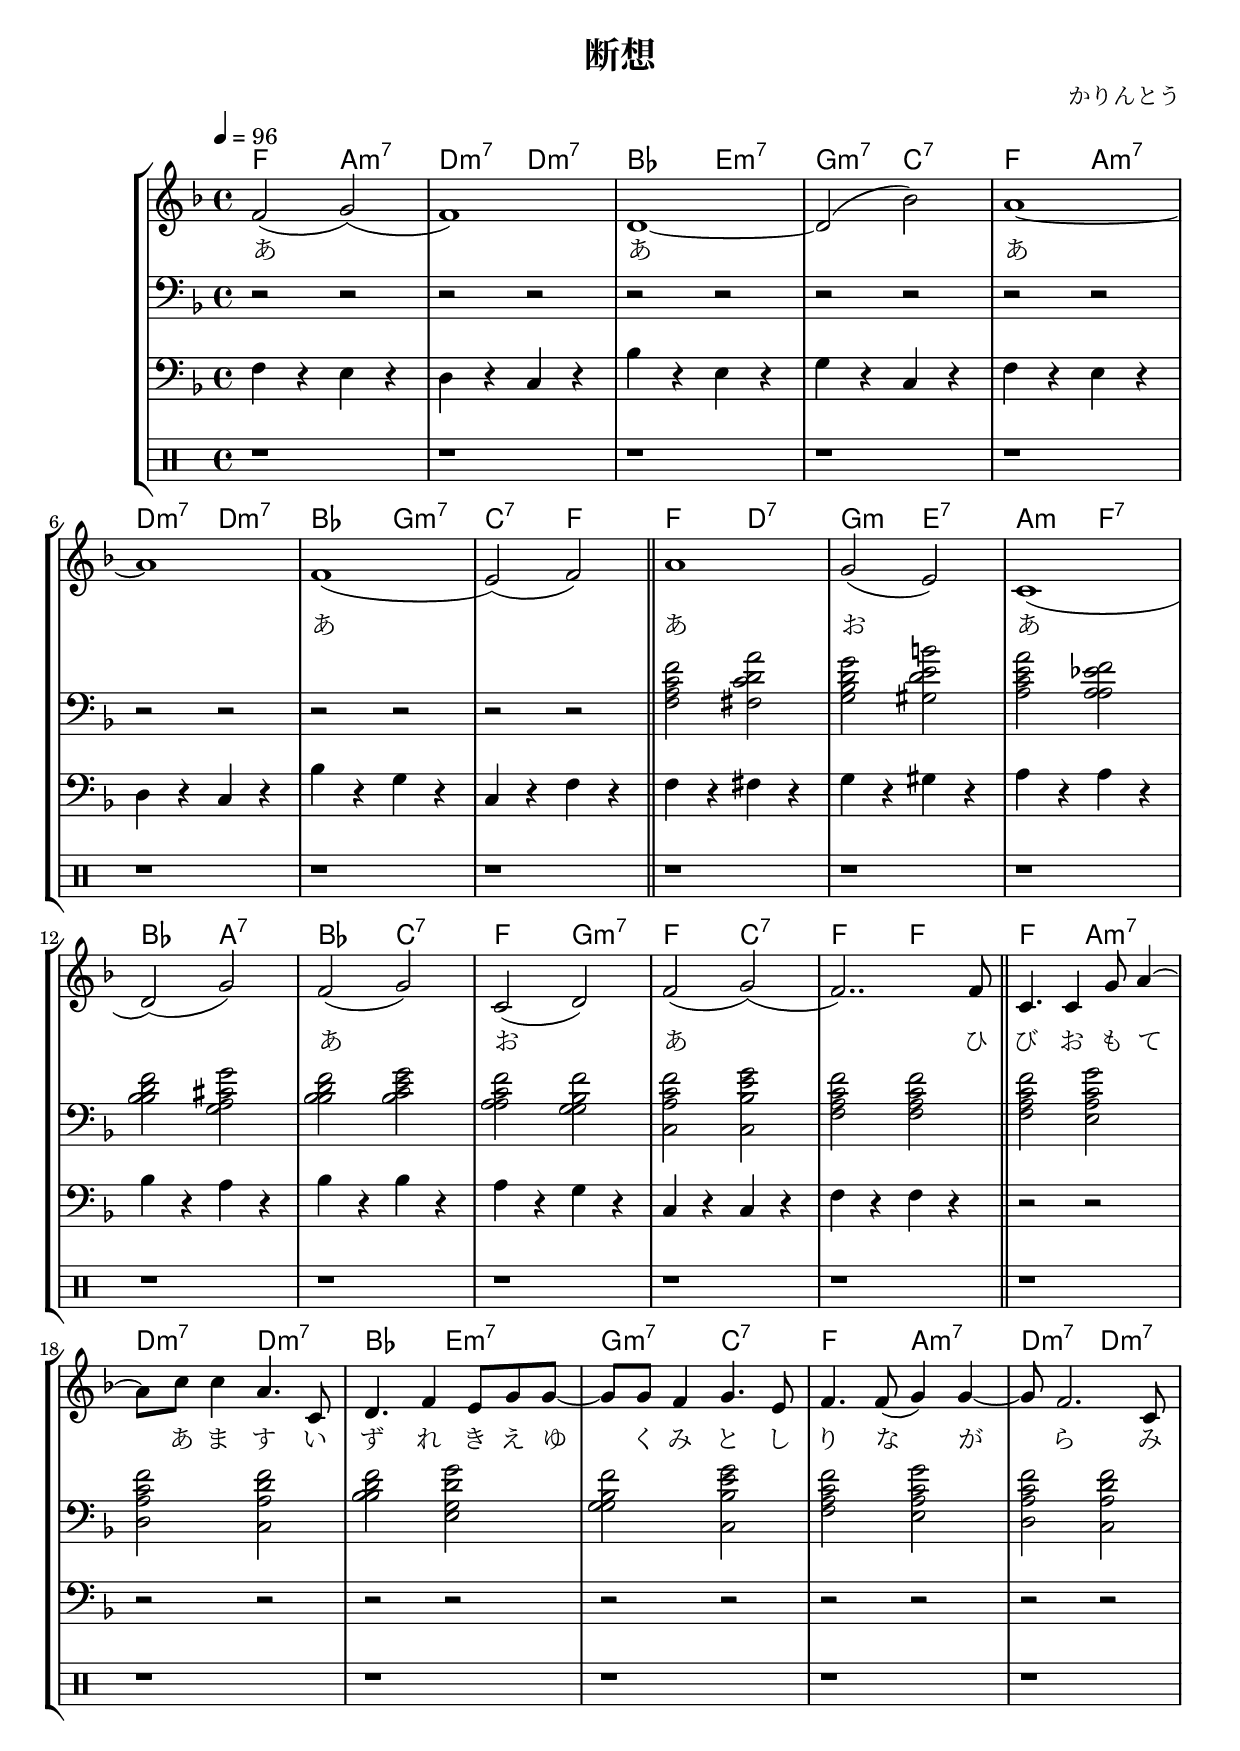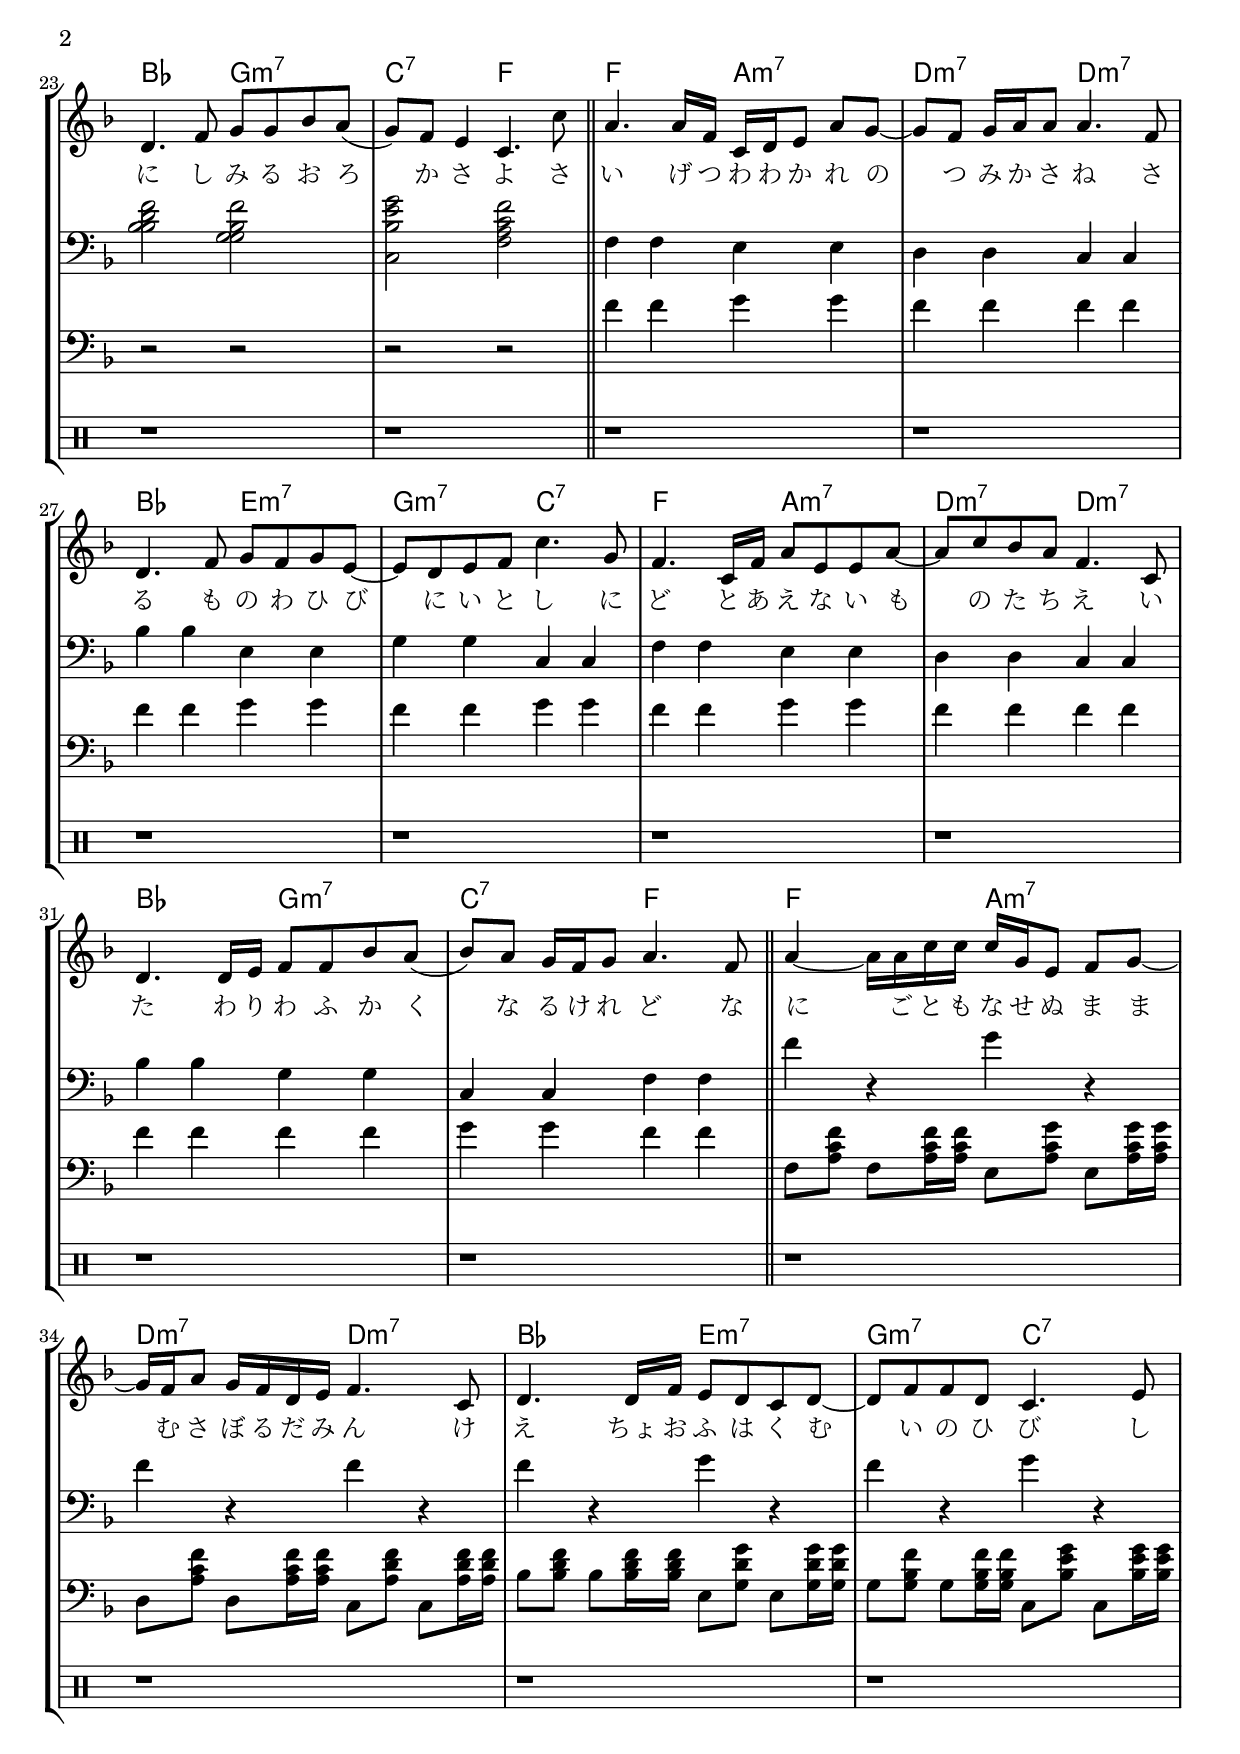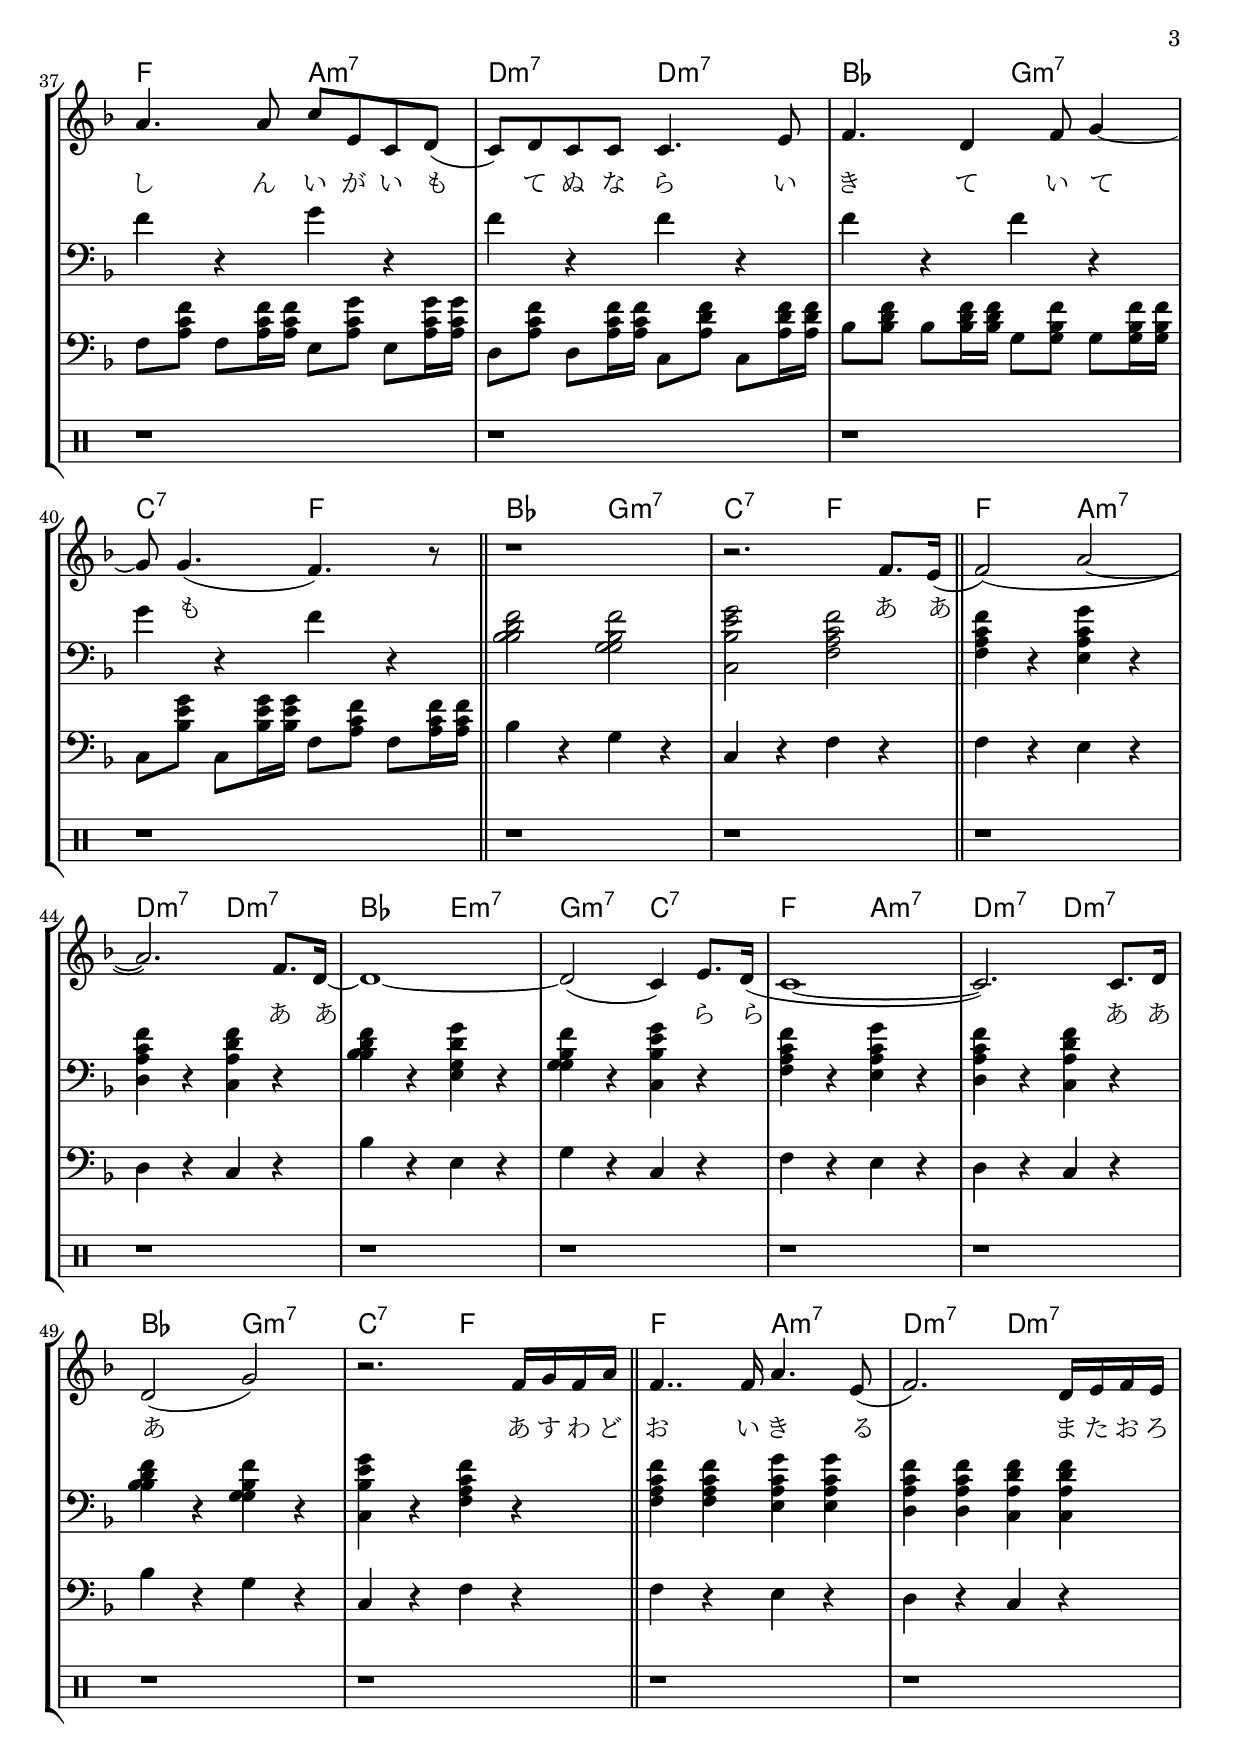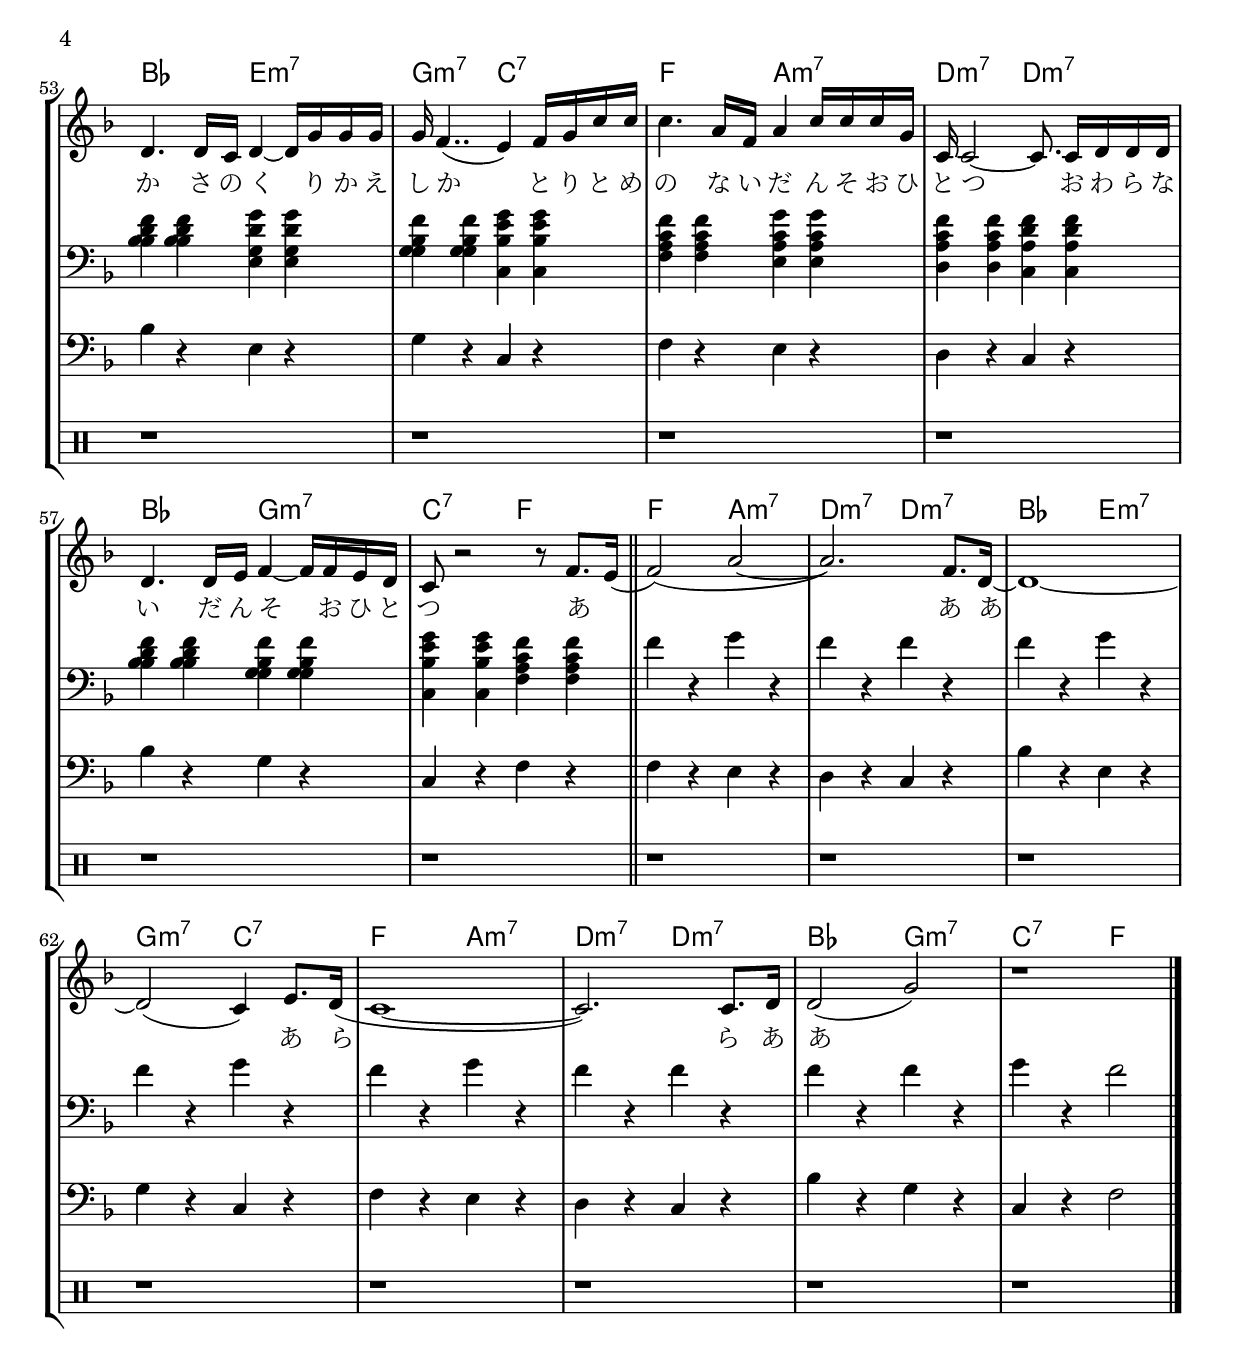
\version "2.12.1"

\header {
	title = \markup {断想}
	composer = \markup \center-column {かりんとう}
}

harmony = \chordmode {
	f2 a:min7 d:min7 d:min7 bes e:min7 g:min7 c:7 f a:min7 d:min7 d:min7 bes g:min7 c:7 f 

	f d:7 g:m e:7 a:m f:7 bes a:7 bes c:7 f g:min7 f c:7 f f 

	f a:min7 d:min7 d:min7 bes e:min7 g:min7 c:7 f a:min7 d:min7 d:min7 bes g:min7 c:7 f 

	f a:min7 d:min7 d:min7 bes e:min7 g:min7 c:7 f a:min7 d:min7 d:min7 bes g:min7 c:7 f 

	f a:min7 d:min7 d:min7 bes e:min7 g:min7 c:7 f a:min7 d:min7 d:min7 bes g:min7 c:7 f 

	bes g:min7 c:7 f 

	f a:min7 d:min7 d:min7 bes e:min7 g:min7 c:7 f a:min7 d:min7 d:min7 bes g:min7 c:7 f 

	f a:min7 d:min7 d:min7 bes e:min7 g:min7 c:7 f a:min7 d:min7 d:min7 bes g:min7 c:7 f 

	f a:min7 d:min7 d:min7 bes e:min7 g:min7 c:7 f a:min7 d:min7 d:min7 bes g:min7 c:7 f 
}

melody = {
	\set Staff.midiInstrument = #"Choir Aahs"
		\key f \major
	\tempo 4 = 96
 f'2  (g'2) 
	(f'1) 
	d'1~ 
	d'2  (bes'2) 
	a'1~ 
	a'1 
	 f'1 
	(e'2)  (f'2)
	\set Staff.midiInstrument = #"Choir Aahs"
	 a'1 
	g'2  (e'2) 
	c'1 
	(d'2)  (g'2) 
	f'2  (g'2) 
	c'2  (d'2) 
	f'2  (g'2) 
	(f'2..)  	\set Staff.midiInstrument = #"mmi0.52"
	f'8 
	c'4.  c'4  g'8  a'4~ 
	a'8  c''8  c''4  a'4.  c'8 
	d'4.  f'4  e'8  g'8  g'8~ 
	g'8  g'8  f'4  g'4.  e'8 
	f'4.  f'8  (g'4)  g'4~ 
	g'8  f'2.  c'8 
	d'4.  f'8  g'8  g'8  bes'8  a'8 
	(g'8)  f'8  e'4  c'4.  	\set Staff.midiInstrument = #"mmi0.52"
	c''8 
	a'4.  a'16  f'16  c'16  d'16  e'8  a'8  g'8~ 
	g'8  f'8  g'16  a'16  a'8  a'4.  f'8 
	d'4.  f'8  g'8  f'8  g'8  e'8~ 
	e'8  d'8  e'8  f'8  c''4.  g'8 
	f'4.  c'16  f'16  a'8  e'8  e'8  a'8~ 
	a'8  c''8  bes'8  a'8  f'4.  c'8 
	d'4.  d'16  e'16  f'8  f'8  bes'8  a'8 
	(bes'8)  a'8  g'16  f'16  g'8  a'4.  	\set Staff.midiInstrument = #"mmi0.52"
	f'8 
	a'4~a'16  a'16  c''16  c''16  c''16  g'16  e'8  f'8  g'8~ 
	g'16  f'16  a'8  g'16  f'16  d'16  e'16  f'4.  c'8 
	d'4.  d'16  f'16  e'8  d'8  c'8  d'8~ 
	d'8  f'8  f'8  d'8  c'4.  e'8 
	a'4.  a'8  c''8  e'8  c'8  d'8 
	(c'8)  d'8  c'8  c'8  c'4.  e'8 
	f'4.  d'4  f'8  g'4~ 
	g'8  g'4.  (f'4.)  	r8 	r1 | r2. 
	\set Staff.midiInstrument = #"Choir Aahs"
	f'8.  e'16 
	(f'2)  (a'2~ 
	a'2.)  f'8.  d'16~ 
	d'1~ 
	d'2  (c'4)  e'8.  d'16 
	(c'1~ 
	c'2.)  c'8.  d'16 
	d'2  (g'2)
	r2. 	\set Staff.midiInstrument = #"mmi0.52"
	f'16  g'16  f'16  a'16 
	f'4..  f'16  a'4.  e'8 
	(f'2.)  d'16  e'16  f'16  e'16 
	d'4.  d'16  c'16  d'4~d'16  g'16  g'16  g'16 
	g'16  f'4..  (e'4)  f'16  g'16  c''16  c''16 
	c''4.  a'16  f'16  a'4  c''16  c''16  c''16  g'16 
	c'16  c'2~c'8.  c'16  d'16  d'16  d'16 
	d'4.  d'16  e'16  f'4~f'16  f'16  e'16  d'16 
	c'8  	r2~r8 	\set Staff.midiInstrument = #"Synth Voice"
	f'8.  e'16 
	(f'2)  (a'2~ 
	a'2.)  f'8.  d'16~ 
	d'1~ 
	d'2  (c'4)  e'8.  d'16 
	(c'1~ 
	c'2.)  c'8.  d'16 
	d'2  (g'2)
	r1 	\bar "|."
}

words = \lyricmode {
	あ  あ  あ  あ  
	あ  お  あ  あ  お  あ  
	ひ  び  お  も  て  あ  ま  す  い  ず  れ  き  え  ゆ  く  み  と  し  り  な  が  ら  み  に  し  み  る  お  ろ  か  さ  よ  
	さ  い  げ  つ  わ  わ  か  れ  の  つ  み  か  さ  ね  さ  る  も  の  わ  ひ  び  に  い  と  し  に  ど  と  あ  え  な  い  も  の  た  ち  え  い  た  わ  り  わ  ふ  か  く  な  る  け  れ  ど  
	な  に  ご  と  も  な  せ  ぬ  ま  ま  む  さ  ぼ  る  だ  み  ん  け  え  ちょ  お  ふ  は  く  む  い  の  ひ  び  し  し  ん  い  が  い  も  て  ぬ  な  ら  い  き  て  い  て  も  
	
	あ  あ  あ  あ  ら  ら  あ  あ  あ  
	あ  す  わ  ど  お  い  き  る  ま  た  お  ろ  か  さ  の  く  り  か  え  し  か  と  り  と  め  の  な  い  だ  ん  そ  お  ひ  と  つ  お  わ  ら  な  い  だ  ん  そ  お  ひ  と  つ  
	あ  あ  あ  あ  ら  ら  あ  あ  あ  
}

tempochange = {
	\tempo 4 = 96
	r1 | r1 | r1 | r1 | r1 | r1 | r1 | r1 \bar "||"
	\tempo 4 = 96
	r1 | r1 | r1 | r1 | r1 | r1 | r1 | r1 \bar "||"
	\tempo 4 = 96
	r1 | r1 | r1 | r1 | r1 | r1 | r1 | r1 \bar "||"
	\tempo 4 = 96
	r1 | r1 | r1 | r1 | r1 | r1 | r1 | r1 \bar "||"
	\tempo 4 = 96
	r1 | r1 | r1 | r1 | r1 | r1 | r1 | r1 \bar "||"
	\tempo 4 = 96
	r1 | r1 \bar "||"
	\tempo 4 = 96
	r1 | r1 | r1 | r1 | r1 | r1 | r1 | r1 \bar "||"
	\tempo 4 = 96
	r1 | r1 | r1 | r1 | r1 | r1 | r1 | r1 \bar "||"
	\tempo 4 = 96
	r1 | r1 | r1 | r1 | r1 | r1 | r1 | r1 \bar "|."
}

mainacc = {
	\clef bass
	\set Staff.midiInstrument = #"Acoustic grand"
	\key f \major
	\tempo 4 = 96
	r2
	r2
	r2
	r2
	r2
	r2
	r2
	r2
	r2
	r2
	r2
	r2
	r2
	r2
	r2
	r2
	\bar "||"

	\set Staff.midiInstrument = #"Acoustic grand"
	<f a c' f'>2
	<fis c' d' a'>2
	<g bes d' g'>2
	<gis d' e' b'>2
	<a c' e' a'>2
	<a a es' f'>2
	<bes bes d' f'>2
	<a g cis' g'>2
	<bes bes d' f'>2
	<bes c' e' g'>2
	<a a c' f'>2
	<g g bes f'>2
	<c a c' f'>2
	<c bes e' g'>2
	<f a c' f'>2
	<f a c' f'>2
	\bar "||"

	\set Staff.midiInstrument = #"Acoustic grand"
	<f a c' f'>2
	<e a c' g'>2
	<d a c' f'>2
	<c a d' f'>2
	<bes bes d' f'>2
	<e g d' g'>2
	<g g bes f'>2
	<c bes e' g'>2
	<f a c' f'>2
	<e a c' g'>2
	<d a c' f'>2
	<c a d' f'>2
	<bes bes d' f'>2
	<g g bes f'>2
	<c bes e' g'>2
	<f a c' f'>2
	\bar "||"

	\set Staff.midiInstrument = #"Synth Voice"
	f4 f4
	e4 e4
	d4 d4
	c4 c4
	bes4 bes4
	e4 e4
	g4 g4
	c4 c4
	f4 f4
	e4 e4
	d4 d4
	c4 c4
	bes4 bes4
	g4 g4
	c4 c4
	f4 f4
	\bar "||"

	\set Staff.midiInstrument = #"Synth Voice"
	f'4 r4
	g'4 r4
	f'4 r4
	f'4 r4
	f'4 r4
	g'4 r4
	f'4 r4
	g'4 r4
	f'4 r4
	g'4 r4
	f'4 r4
	f'4 r4
	f'4 r4
	f'4 r4
	g'4 r4
	f'4 r4
	\bar "||"

	\set Staff.midiInstrument = #"Synth Voice"
	<bes bes d' f'>2
	<g g bes f'>2
	<c bes e' g'>2
	<f a c' f'>2
	\bar "||"

	\set Staff.midiInstrument = #"Synth Voice"
	<f a c' f'>4 r4
	<e a c' g'>4 r4
	<d a c' f'>4 r4
	<c a d' f'>4 r4
	<bes bes d' f'>4 r4
	<e g d' g'>4 r4
	<g g bes f'>4 r4
	<c bes e' g'>4 r4
	<f a c' f'>4 r4
	<e a c' g'>4 r4
	<d a c' f'>4 r4
	<c a d' f'>4 r4
	<bes bes d' f'>4 r4
	<g g bes f'>4 r4
	<c bes e' g'>4 r4
	<f a c' f'>4 r4
	\bar "||"

	\set Staff.midiInstrument = #"Synth Voice"
	<f a c' f'>4 <f a c' f'>4
	<e a c' g'>4 <e a c' g'>4
	<d a c' f'>4 <d a c' f'>4
	<c a d' f'>4 <c a d' f'>4
	<bes bes d' f'>4 <bes bes d' f'>4
	<e g d' g'>4 <e g d' g'>4
	<g g bes f'>4 <g g bes f'>4
	<c bes e' g'>4 <c bes e' g'>4
	<f a c' f'>4 <f a c' f'>4
	<e a c' g'>4 <e a c' g'>4
	<d a c' f'>4 <d a c' f'>4
	<c a d' f'>4 <c a d' f'>4
	<bes bes d' f'>4 <bes bes d' f'>4
	<g g bes f'>4 <g g bes f'>4
	<c bes e' g'>4 <c bes e' g'>4
	<f a c' f'>4 <f a c' f'>4
	\bar "||"

	\set Staff.midiInstrument = #"Drawbar Organ"
	f'4 r4
	g'4 r4
	f'4 r4
	f'4 r4
	f'4 r4
	g'4 r4
	f'4 r4
	g'4 r4
	f'4 r4
	g'4 r4
	f'4 r4
	f'4 r4
	f'4 r4
	f'4 r4
	g'4 r4
	f'2
	\bar "|."
}

subacc = {
	\clef bass
	\set Staff.midiInstrument = #"Recorder"
	\key f \major
	\tempo 4 = 96
	f4 r4
	e4 r4
	d4 r4
	c4 r4
	bes4 r4
	e4 r4
	g4 r4
	c4 r4
	f4 r4
	e4 r4
	d4 r4
	c4 r4
	bes4 r4
	g4 r4
	c4 r4
	f4 r4
	\bar "||"

	\set Staff.midiInstrument = #"Acoustic grand"
	f4 r4
	fis4 r4
	g4 r4
	gis4 r4
	a4 r4
	a4 r4
	bes4 r4
	a4 r4
	bes4 r4
	bes4 r4
	a4 r4
	g4 r4
	c4 r4
	c4 r4
	f4 r4
	f4 r4
	\bar "||"

	\set Staff.midiInstrument = #"Acoustic grand"
	r2
	r2
	r2
	r2
	r2
	r2
	r2
	r2
	r2
	r2
	r2
	r2
	r2
	r2
	r2
	r2
	\bar "||"

	\set Staff.midiInstrument = #"Choir Aahs"
	f'4 f'4
	g'4 g'4
	f'4 f'4
	f'4 f'4
	f'4 f'4
	g'4 g'4
	f'4 f'4
	g'4 g'4
	f'4 f'4
	g'4 g'4
	f'4 f'4
	f'4 f'4
	f'4 f'4
	f'4 f'4
	g'4 g'4
	f'4 f'4
	\bar "||"

	\set Staff.midiInstrument = #"Cello"
	f8 <a c' f'> f <a c' f'>16 <a c' f'>
	e8 <a c' g'> e <a c' g'>16 <a c' g'>
	d8 <a c' f'> d <a c' f'>16 <a c' f'>
	c8 <a d' f'> c <a d' f'>16 <a d' f'>
	bes8 <bes d' f'> bes <bes d' f'>16 <bes d' f'>
	e8 <g d' g'> e <g d' g'>16 <g d' g'>
	g8 <g bes f'> g <g bes f'>16 <g bes f'>
	c8 <bes e' g'> c <bes e' g'>16 <bes e' g'>
	f8 <a c' f'> f <a c' f'>16 <a c' f'>
	e8 <a c' g'> e <a c' g'>16 <a c' g'>
	d8 <a c' f'> d <a c' f'>16 <a c' f'>
	c8 <a d' f'> c <a d' f'>16 <a d' f'>
	bes8 <bes d' f'> bes <bes d' f'>16 <bes d' f'>
	g8 <g bes f'> g <g bes f'>16 <g bes f'>
	c8 <bes e' g'> c <bes e' g'>16 <bes e' g'>
	f8 <a c' f'> f <a c' f'>16 <a c' f'>
	\bar "||"

	\set Staff.midiInstrument = #"Recorder"
	bes4 r4
	g4 r4
	c4 r4
	f4 r4
	\bar "||"

	\set Staff.midiInstrument = #"Recorder"
	f4 r4
	e4 r4
	d4 r4
	c4 r4
	bes4 r4
	e4 r4
	g4 r4
	c4 r4
	f4 r4
	e4 r4
	d4 r4
	c4 r4
	bes4 r4
	g4 r4
	c4 r4
	f4 r4
	\bar "||"

	\set Staff.midiInstrument = #"Recorder"
	f4 r4
	e4 r4
	d4 r4
	c4 r4
	bes4 r4
	e4 r4
	g4 r4
	c4 r4
	f4 r4
	e4 r4
	d4 r4
	c4 r4
	bes4 r4
	g4 r4
	c4 r4
	f4 r4
	\bar "||"

	\set Staff.midiInstrument = #"Recorder"
	f4 r4
	e4 r4
	d4 r4
	c4 r4
	bes4 r4
	e4 r4
	g4 r4
	c4 r4
	f4 r4
	e4 r4
	d4 r4
	c4 r4
	bes4 r4
	g4 r4
	c4 r4
	f2
	\bar "|."
}

percA = {
	\drummode {
	r1 |r1 |r1 |r1 |r1 |r1 |r1 |r1 \bar "||"
	r1 |r1 |r1 |r1 |r1 |r1 |r1 |r1 \bar "||"
	r1 |r1 |r1 |r1 |r1 |r1 |r1 |r1 \bar "||"
	r1 |r1 |r1 |r1 |r1 |r1 |r1 |r1 \bar "||"
	r1 |r1 |r1 |r1 |r1 |r1 |r1 |r1 \bar "||"
	r1 |r1 \bar "||"
	r1 |r1 |r1 |r1 |r1 |r1 |r1 |r1 \bar "||"
	r1 |r1 |r1 |r1 |r1 |r1 |r1 |r1 \bar "||"
	r1 |r1 |r1 |r1 |r1 |r1 |r1 |r1 \bar "|."
	}
}

percB = {
	\drummode {
	r1 |r1 |r1 |r1 |r1 |r1 |r1 |r1 \bar "||"
	r1 |r1 |r1 |r1 |r1 |r1 |r1 |r1 \bar "||"
	r1 |r1 |r1 |r1 |r1 |r1 |r1 |r1 \bar "||"
	r1 |r1 |r1 |r1 |r1 |r1 |r1 |r1 \bar "||"
	r1 |r1 |r1 |r1 |r1 |r1 |r1 |r1 \bar "||"
	r1 |r1 \bar "||"
	r1 |r1 |r1 |r1 |r1 |r1 |r1 |r1 \bar "||"
	r1 |r1 |r1 |r1 |r1 |r1 |r1 |r1 \bar "||"
	r1 |r1 |r1 |r1 |r1 |r1 |r1 |r1 \bar "|."
	}
}

percC = {
	\drummode {
	r1 |r1 |r1 |r1 |r1 |r1 |r1 |r1 \bar "||"
	r1 |r1 |r1 |r1 |r1 |r1 |r1 |r1 \bar "||"
	r1 |r1 |r1 |r1 |r1 |r1 |r1 |r1 \bar "||"
	r1 |r1 |r1 |r1 |r1 |r1 |r1 |r1 \bar "||"
	r1 |r1 |r1 |r1 |r1 |r1 |r1 |r1 \bar "||"
	r1 |r1 \bar "||"
	r1 |r1 |r1 |r1 |r1 |r1 |r1 |r1 \bar "||"
	r1 |r1 |r1 |r1 |r1 |r1 |r1 |r1 \bar "||"
	r1 |r1 |r1 |r1 |r1 |r1 |r1 |r1 \bar "|."
	}
}

percD = {
	\drummode {
	r1 |r1 |r1 |r1 |r1 |r1 |r1 |r1 \bar "||"
	r1 |r1 |r1 |r1 |r1 |r1 |r1 |r1 \bar "||"
	r1 |r1 |r1 |r1 |r1 |r1 |r1 |r1 \bar "||"
	r1 |r1 |r1 |r1 |r1 |r1 |r1 |r1 \bar "||"
	r1 |r1 |r1 |r1 |r1 |r1 |r1 |r1 \bar "||"
	r1 |r1 \bar "||"
	r1 |r1 |r1 |r1 |r1 |r1 |r1 |r1 \bar "||"
	r1 |r1 |r1 |r1 |r1 |r1 |r1 |r1 \bar "||"
	r1 |r1 |r1 |r1 |r1 |r1 |r1 |r1 \bar "|."
	}
}

percE = {
	\drummode {
	r1 |r1 |r1 |r1 |r1 |r1 |r1 |r1 \bar "||"
	r1 |r1 |r1 |r1 |r1 |r1 |r1 |r1 \bar "||"
	r1 |r1 |r1 |r1 |r1 |r1 |r1 |r1 \bar "||"
	r1 |r1 |r1 |r1 |r1 |r1 |r1 |r1 \bar "||"
	r1 |r1 |r1 |r1 |r1 |r1 |r1 |r1 \bar "||"
	r1 |r1 \bar "||"
	r1 |r1 |r1 |r1 |r1 |r1 |r1 |r1 \bar "||"
	r1 |r1 |r1 |r1 |r1 |r1 |r1 |r1 \bar "||"
	r1 |r1 |r1 |r1 |r1 |r1 |r1 |r1 \bar "|."
	}
}

\score {
	<<
		\new StaffGroup <<
			\new ChordNames {\harmony}
			\new Voice = "melody" {\melody}
			\new Lyrics \lyricsto "melody" \words
			\new Staff = "mainacc" {\mainacc}
			\new Staff = "subacc" {\subacc}
			\new DrumStaff <<
				\new DrumVoice {\percA}
				\new DrumVoice {\percB}
				\new DrumVoice {\percC}
				\new DrumVoice {\percD}
				\new DrumVoice {\percE}
			>>
		>>
	>>
	\layout { }
}
